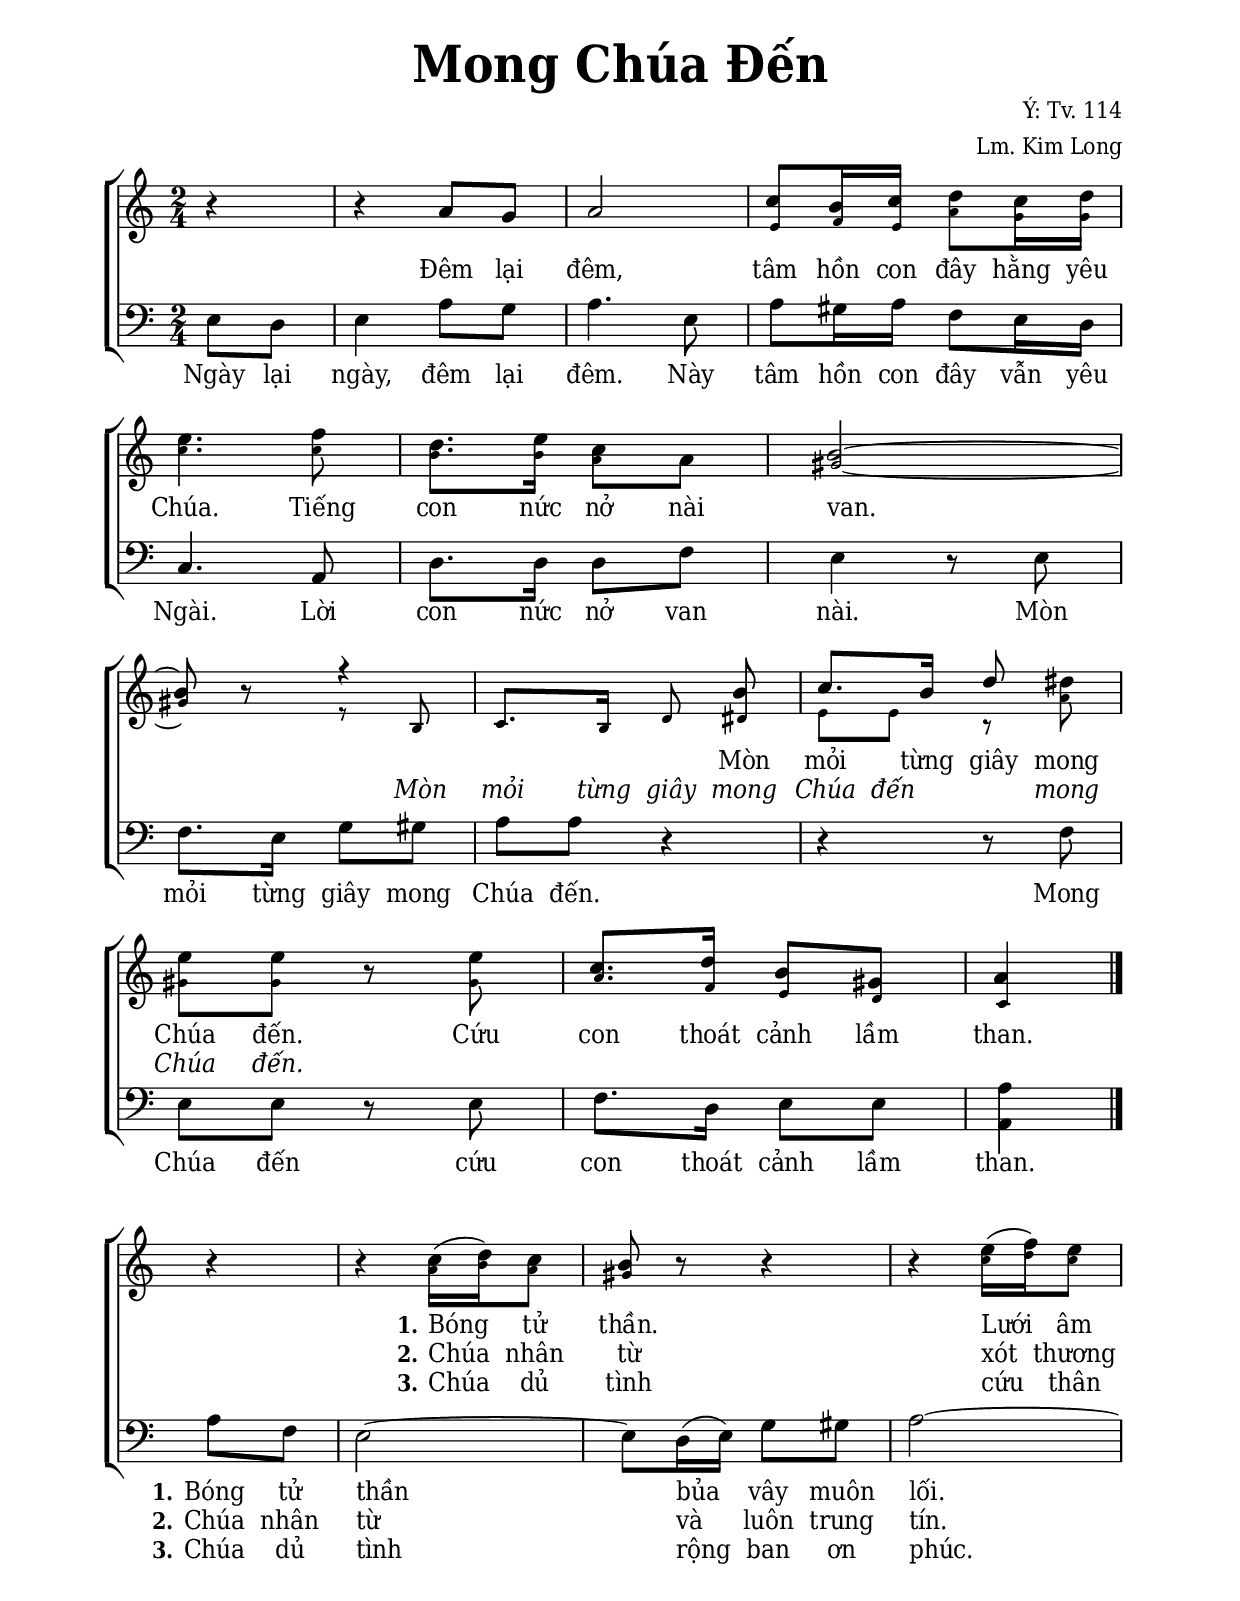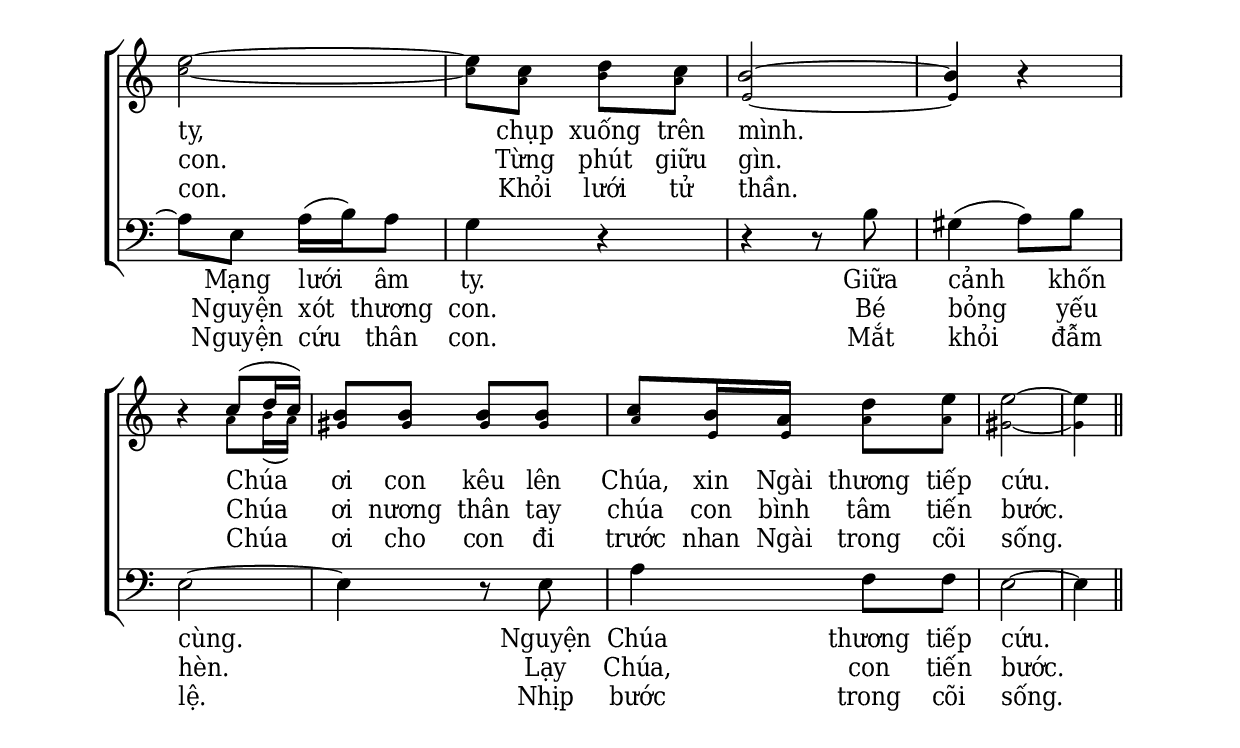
% Cài đặt chung
\version "2.22.1"
\include "english.ly"

\header {
  title = \markup { \fontsize #3 "Mong Chúa Đến" }
  composer = "Ý: Tv. 114"
  arranger = "Lm. Kim Long"
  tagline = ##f
}

% Nhạc
nhacDiepKhucSop = \relative c'' {
  \partial 4 r4 |
  r a8 g |
  a2 |
  c8 b16 c d8 c16 d |
  e4. f8 |
  d8. e16 c8 a |
  b2 ~ |
  b8 r r4 |
  r r8 b |
  c8. b16 \once \stemUp d8
  _\markup { \tiny \rest #"8" }
  ds |
  e e r e |
  c8. d16 b8 gs |
  a4 \bar "|."
}

nhacDiepKhucAlto = \relative c'' {
  r4
  r a8 g |
  a2 |
  e8 f16 e a8 g16 g |
  c4. c8 |
  b8. b16 a8 a |
  gs2 ~ |
  gs8 r r b, |
  c8. b16 d8 ds |
  e e r a |
  gs gs r gs |
  a8. f16 e8 d |
  c4
}

nhacDiepKhucBas = \relative c {
  e8 d |
  e4 a8 g |
  a4. e8 |
  a gs16 a f8 e16 d |
  c4. a8 |
  d8. d16 d8 f |
  e4 r8 e |
  f8. e16 g8 gs |
  a a r4 |
  r r8 f |
  e e r e |
  f8. d16 e8 e |
  <a a,>4
}

nhacPhienKhucSop = \relative c'' {
  \partial 4 r4 |
  r c16 (d) c8 |
  b r r4 |
  r e16 (f) e8 |
  e2 ~ |
  e8 c d c |
  b2 ~ |
  b4 r |
  r c8 (d16 c) |
  b8 b b b |
  c b16 a d8 e |
  e2 ~ |
  e4 \bar "||"
}

nhacPhienKhucAlto = \relative c'' {
  r4
  r a16 (b) a8 |
  gs r r4 |
  r c16 (d) c8 |
  c2 ~ |
  c8 a b a |
  e2 ~ |
  e4 r |
  r a8 b16 (a) |
  gs8 gs gs gs |
  a e16 e a8 a |
  gs2 ~ |
  gs4
}

nhacPhienKhucBas = \relative c' {
  a8 f |
  e2 ~ |
  e8 d16 (e) g8 gs |
  a2 ~ |
  a8 e a16 (b) a8 |
  g4 r |
  r r8 b |
  gs4 (a8) b |
  e,2 ~ |
  e4 r8 e |
  a4 f8 f |
  e2 ~ |
  e4
}

% Lời
loiDiepKhucSop = \lyricmode {
  Đêm lại đêm, tâm hồn con đây hằng yêu Chúa.
  Tiếng con nức nở nài van.
  Mòn mỏi từng giây mong Chúa đến.
  Cứu con thoát cảnh lầm than.
}

loiDiepKhucAlto = \lyricmode {
  \override Lyrics.LyricText.font-shape = #'italic
  \repeat unfold 16 { _ }
  Mòn mỏi từng giây mong Chúa đến mong Chúa đến.
}

loiDiepKhucBas = \lyricmode {
  Ngày lại ngày, đêm lại đêm.
  Này tâm hồn con đây vẫn yêu Ngài.
  Lời con nức nở van nài.
  Mòn mỏi từng giây mong Chúa đến.
  Mong Chúa đến cứu con thoát cảnh lầm than.
}

loiPhienKhucSopMot = \lyricmode {
  \set stanza = "1."
  Bóng tử thần. Lưới âm ty, chụp xuống trên mình.
  Chúa ơi con kêu lên Chúa, xin Ngài thương tiếp cứu.
}

loiPhienKhucSopHai = \lyricmode {
  \set stanza = "2."
  Chúa nhân từ xót thương con.
  Từng phút giữu gìn.
  Chúa ơi nương thân tay chúa con bình tâm tiến bước.
}

loiPhienKhucSopBa = \lyricmode {
  \set stanza = "3."
  Chúa dủ tình cứu thân con. Khỏi lưới tử thần.
  Chúa ơi cho con đi trước nhan Ngài trong cõi sống.
}

loiPhienKhucBasMot = \lyricmode {
  \set stanza = "1."
  Bóng tử thần bủa vây muôn lối.
  Mạng lưới âm ty.
  Giữa cảnh khốn cùng.
  Nguyện Chúa thương tiếp cứu.
}

loiPhienKhucBasHai = \lyricmode {
  \set stanza = "2."
  Chúa nhân từ và luôn trung tín.
  Nguyện xót thương con.
  Bé bỏng yếu hèn. Lạy Chúa, con tiến bước.
}

loiPhienKhucBasBa = \lyricmode {
  \set stanza = "3."
  Chúa dủ tình rộng ban ơn phúc.
  Nguyện cứu thân con.
  Mắt khỏi đẫm lệ. Nhịp bước trong cõi sống.
}

% Dàn trang
\paper {
  #(set-paper-size "a4")
  top-margin = 15\mm
  bottom-margin = 20\mm
  left-margin = 20\mm
  right-margin = 20\mm
  indent = #0
  #(define fonts
    (make-pango-font-tree
      "Deja Vu Serif Condensed"
      "Deja Vu Serif Condensed"
      "Deja Vu Serif Condensed"
      (/ 20 20)))
  print-page-number = #f
  %page-count = #1
}

TongNhip = {
  \key c \major \time 2/4
  \set Timing.beamExceptions = #'()
  \set Timing.baseMoment = #(ly:make-moment 1/4)
  \set Timing.beatStructure = #'(1 1)
}

% Đổi kích thước nốt cho bè phụ
notBePhu =
#(define-music-function (font-size music) (number? ly:music?)
   (for-some-music
     (lambda (m)
       (if (music-is-of-type? m 'rhythmic-event)
           (begin
             (set! (ly:music-property m 'tweaks)
                   (cons `(font-size . ,font-size)
                         (ly:music-property m 'tweaks)))
             #t)
           #f))
     music)
   music)

\score {
  \new ChoirStaff <<
    \new Staff \with {
        \consists "Merge_rests_engraver"
        printPartCombineTexts = ##f
      }
      <<
      \new Voice \TongNhip \partCombine 
        \nhacDiepKhucSop
        \notBePhu -3 { \nhacDiepKhucAlto }
      \new NullVoice = beSop \nhacDiepKhucSop
      \new Lyrics \lyricsto beSop \loiDiepKhucSop
      \new NullVoice = beAlto \nhacDiepKhucAlto
      \new Lyrics \lyricsto beAlto \loiDiepKhucAlto
      >>
    \new Staff <<
        \clef "bass"
        \new Voice = beBas {
          \TongNhip \nhacDiepKhucBas
        }
      \new Lyrics \lyricsto beBas \loiDiepKhucBas
    >>
  >>
  \layout {
    \override Lyrics.LyricSpace.minimum-distance = #1.5
    \override Score.BarNumber.break-visibility = ##(#f #f #f)
    \override Score.SpacingSpanner.uniform-stretching = ##t
  }
}

\score {
  \new ChoirStaff <<
    \new Staff \with {
        \consists "Merge_rests_engraver"
        printPartCombineTexts = ##f
      }
      <<
      \new Voice \TongNhip \partCombine 
        \nhacPhienKhucSop
        \notBePhu -3 { \nhacPhienKhucAlto }
      \new NullVoice = beSop \nhacPhienKhucSop
      \new Lyrics \lyricsto beSop \loiPhienKhucSopMot
      \new Lyrics \lyricsto beSop \loiPhienKhucSopHai
      \new Lyrics \lyricsto beSop \loiPhienKhucSopBa
      >>
    \new Staff <<
        \clef "bass"
        \new Voice = beBas {
          \TongNhip \nhacPhienKhucBas
        }
      \new Lyrics \lyricsto beBas \loiPhienKhucBasMot
      \new Lyrics \lyricsto beBas \loiPhienKhucBasHai
      \new Lyrics \lyricsto beBas \loiPhienKhucBasBa
    >>
  >>
  \layout {
    \override Staff.TimeSignature.transparent = ##t
    \override Lyrics.LyricSpace.minimum-distance = #1.5
    \override Score.BarNumber.break-visibility = ##(#f #f #f)
    \override Score.SpacingSpanner.uniform-stretching = ##t
  }
}